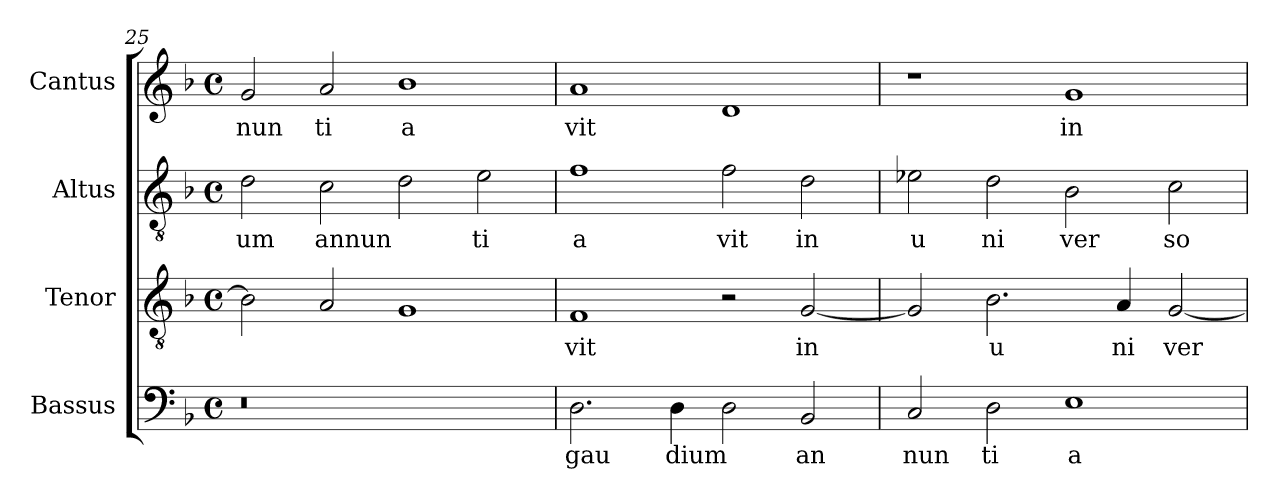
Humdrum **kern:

**kern	**text	**kern	**text	**kern	**text	**kern	**text
*part4	*part4	*part3	*part3	*part2	*part2	*part1	*part1
*staff4	*staff4	*staff3	*staff3	*staff2	*staff2	*staff1	*staff1
*I"Bassus	*	*I"Tenor	*	*I"Altus	*	*I"Cantus	*
*clefF4	*	*clefGv2	*	*clefGv2	*	*clefG2	*
*k[b-]	*	*k[b-]	*	*k[b-]	*	*k[b-]	*
*F:	*	*F:	*	*F:	*	*F:	*
*M4/4	*	*M4/4	*	*M4/4	*	*M4/4	*
*met(c)	*	*met(c)	*	*met(c)	*	*met(c)	*
=25	=25	=25	=25	=25	=25	=25	=25
!	!	!	!	!	!LO:LY:b:cj	!	!LO:LY:b:cj
0r	.	2B-\]	.	2d\	um	2g/	nun
!	!	!	!	!	!LO:LY:b	!	!LO:LY:b:cj
.	.	2A/	.	2c\	annun	2a/	ti
!	!	!	!	!	!	!	!LO:LY:b:cj
.	.	1G	.	2d\	.	1b-	a
!	!	!	!	!	!LO:LY:b:cj	!	!
.	.	.	.	2e\	ti	.	.
=26	=26	=26	=26	=26	=26	=26	=26
!	!LO:LY:b:cj	!	!LO:LY:b:cj	!	!LO:LY:b:cj	!	!LO:LY:b:cj
2.D\	gau	1F	vit	1f	a	1a	vit
!	!LO:LY:b	!	!	!	!	!	!
4D\	dium	.	.	.	.	.	.
!	!	!	!	!	!LO:LY:b:cj	!	!
2D\	.	2r	.	2f\	vit	1d	.
!	!LO:LY:b:cj	!	!LO:LY:b:cj	!	!LO:LY:b:cj	!	!
2BB-/	an	[>2G/	in	2d\	in	.	.
!!LO:PB:g=z
=27	=27	=27	=27	=27	=27	=27	=27
!	!LO:LY:b:cj	!	!	!	!LO:LY:b:cj	!	!
2C/	nun	2G/]	.	2e-X\	u	1r	.
!	!LO:LY:b:cj	!	!LO:LY:b:cj	!	!LO:LY:b:cj	!	!
2D\	ti	2.B-\	u	2d\	ni	.	.
!	!LO:LY:b:cj	!	!	!	!LO:LY:b:cj	!	!LO:LY:b:cj
1E	a	.	.	2B-\	ver	1g	in
!	!	!	!LO:LY:b:cj	!	!	!	!
.	.	4A/	ni	.	.	.	.
!	!	!	!LO:LY:b	!	!LO:LY:b:cj	!	!
.	.	[<2G/	ver	2c\	so	.	.
=	=	=	=	=	=	=	=
*-	*-	*-	*-	*-	*-	*-	*-
